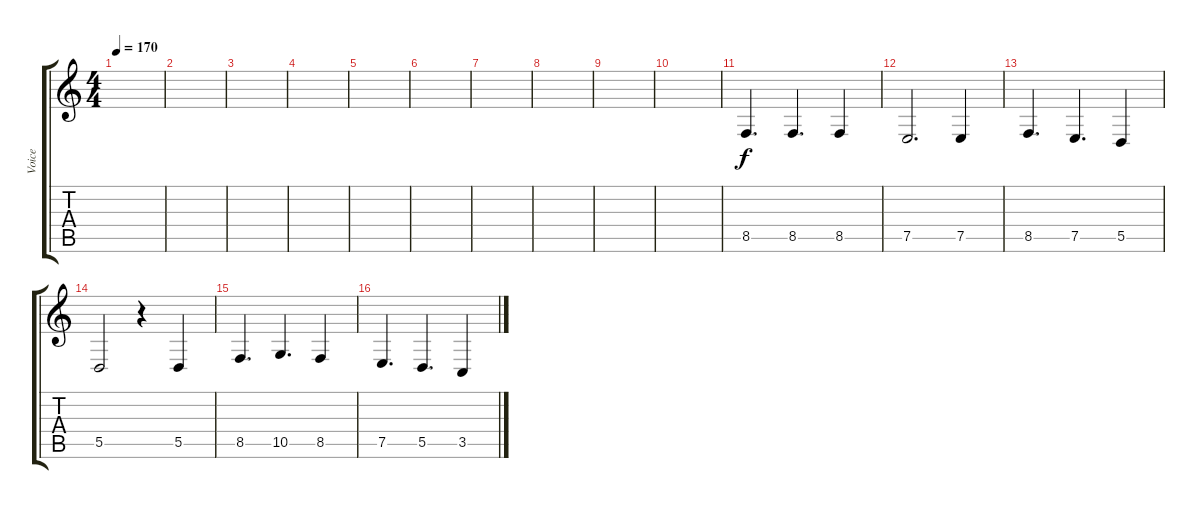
\track ("Voice" "Voice") {instrument lead5charang}
\staff {score tabs}
\tuning (E4 B3 G3 D3 A2 E2) {hide}
\ts (4 4)
\tempo 170
\clef g2
\ks c
|
|
|
|
|
|
|
|
|
|
8.5.4{d} 8.5.4{d} 8.5.4 |
7.5.2{d} 7.5.4 |
8.5.4{d} 7.5.4{d} 5.5.4 |
5.5.2 r.4 5.5.4 |
8.5.4{d} 10.5.4{d} 8.5.4 |
7.5.4{d} 5.5.4{d} 3.5.4
